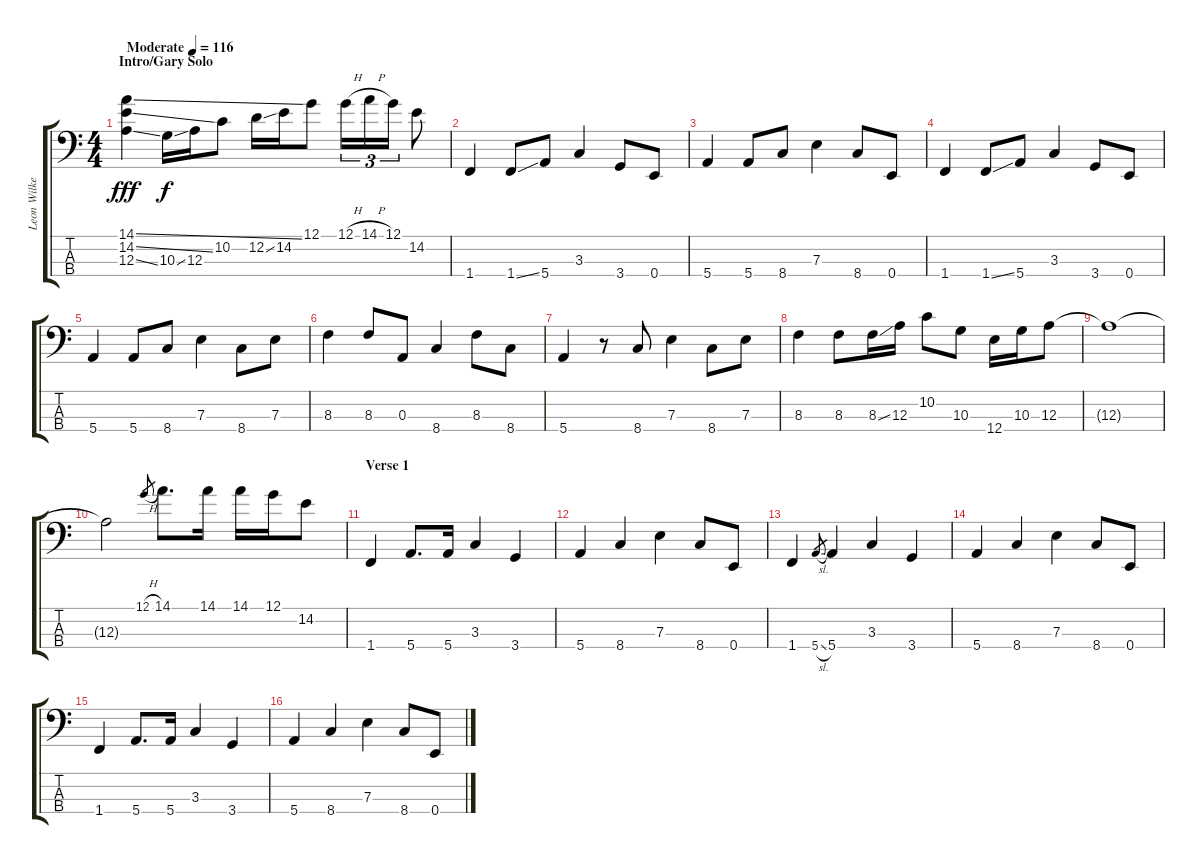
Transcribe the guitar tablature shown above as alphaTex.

\track ("Leon Wilkeson" "Leon Wilke") {instrument electricbasspick}
\staff {score tabs}
\tuning (G2 D2 A1 E1) {hide}
\ts (4 4)
\section ("" "Intro/Gary Solo")
\tempo (116 "Moderate")
\clef f4
\ks c
(14.1{ss} 14.2{ss} 12.3{ss}).4{dy fff instrument electricbasspick} 10.3{ss}.16{dy f} 12.3.16 10.2.8 12.2{ss}.16 14.2.16 12.1.8 12.1{h}.16{tu (3 2)} 14.1{h}.16{tu (3 2)} 12.1.16{tu (3 2)} 14.2.8 |
1.4.4 1.4{ss}.8 5.4.8 3.3.4 3.4.8 0.4.8 |
5.4.4 5.4.8 8.4.8 7.3.4 8.4.8 0.4.8 |
1.4.4 1.4{ss}.8 5.4.8 3.3.4 3.4.8 0.4.8 |
5.4.4 5.4.8 8.4.8 7.3.4 8.4.8 7.3.8 |
8.3.4 8.3.8 0.3.8 8.4.4 8.3.8 8.4.8 |
5.4.4 r.8 8.4.8 7.3.4 8.4.8 7.3.8 |
8.3.4 8.3.8 8.3{ss}.16 12.3.16 10.2.8 10.3.8 12.4.16 10.3.16 12.3.8 |
12.3{t}.1 |
12.3{t}.2 12.1{h}.8{gr} 14.1.8{d} 14.1.16 14.1.16 12.1.16 14.2.8 |
\section ("" "Verse 1")
1.4.4 5.4.8{d} 5.4.16 3.3.4 3.4.4 |
5.4.4 8.4.4 7.3.4 8.4.8 0.4.8 |
1.4.4 5.4{sl}.8{gr} 5.4.4 3.3.4 3.4.4 |
5.4.4 8.4.4 7.3.4 8.4.8 0.4.8 |
1.4.4 5.4.8{d} 5.4.16 3.3.4 3.4.4 |
5.4.4 8.4.4 7.3.4 8.4.8 0.4.8
